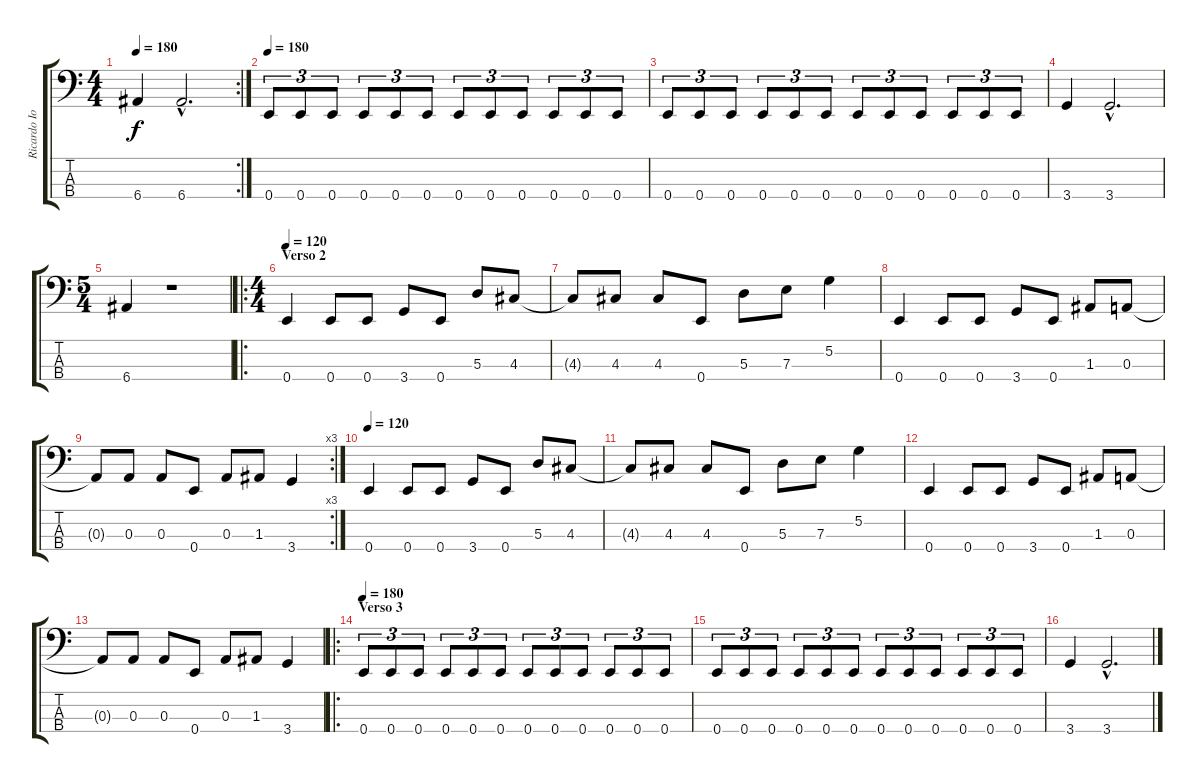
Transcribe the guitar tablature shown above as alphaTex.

\track ("Ricardo Iorio (bajo)" "Ricardo Io") {instrument electricbasspick}
\staff {score tabs}
\tuning (G2 D2 A1 E1) {hide}
\rc 2
\ts (4 4)
\tempo 180
\clef f4
\ks c
6.4.4{dy f} 6.4{hac}.2{d} |
\tempo 180
0.4.8{tu (3 2)} 0.4.8{tu (3 2)} 0.4.8{tu (3 2)} 0.4.8{tu (3 2)} 0.4.8{tu (3 2)} 0.4.8{tu (3 2)} 0.4.8{tu (3 2)} 0.4.8{tu (3 2)} 0.4.8{tu (3 2)} 0.4.8{tu (3 2)} 0.4.8{tu (3 2)} 0.4.8{tu (3 2)} |
0.4.8{tu (3 2)} 0.4.8{tu (3 2)} 0.4.8{tu (3 2)} 0.4.8{tu (3 2)} 0.4.8{tu (3 2)} 0.4.8{tu (3 2)} 0.4.8{tu (3 2)} 0.4.8{tu (3 2)} 0.4.8{tu (3 2)} 0.4.8{tu (3 2)} 0.4.8{tu (3 2)} 0.4.8{tu (3 2)} |
3.4.4 3.4{hac}.2{d} |
\ts (5 4)
6.4.4 r.1 |
\ro
\ts (4 4)
\section ("" "Verso 2")
\tempo 120
0.4.4 0.4.8 0.4.8 3.4.8 0.4.8 5.3.8 4.3.8 |
4.3{t}.8 4.3.8 4.3.8 0.4.8 5.3.8 7.3.8 5.2.4 |
0.4.4 0.4.8 0.4.8 3.4.8 0.4.8 1.3.8 0.3.8 |
\rc 3
0.3{t}.8 0.3.8 0.3.8 0.4.8 0.3.8 1.3.8 3.4.4 |
\tempo 120
0.4.4 0.4.8 0.4.8 3.4.8 0.4.8 5.3.8 4.3.8 |
4.3{t}.8 4.3.8 4.3.8 0.4.8 5.3.8 7.3.8 5.2.4 |
0.4.4 0.4.8 0.4.8 3.4.8 0.4.8 1.3.8 0.3.8 |
0.3{t}.8 0.3.8 0.3.8 0.4.8 0.3.8 1.3.8 3.4.4 |
\ro
\section ("" "Verso 3")
\tempo 180
0.4.8{tu (3 2)} 0.4.8{tu (3 2)} 0.4.8{tu (3 2)} 0.4.8{tu (3 2)} 0.4.8{tu (3 2)} 0.4.8{tu (3 2)} 0.4.8{tu (3 2)} 0.4.8{tu (3 2)} 0.4.8{tu (3 2)} 0.4.8{tu (3 2)} 0.4.8{tu (3 2)} 0.4.8{tu (3 2)} |
0.4.8{tu (3 2)} 0.4.8{tu (3 2)} 0.4.8{tu (3 2)} 0.4.8{tu (3 2)} 0.4.8{tu (3 2)} 0.4.8{tu (3 2)} 0.4.8{tu (3 2)} 0.4.8{tu (3 2)} 0.4.8{tu (3 2)} 0.4.8{tu (3 2)} 0.4.8{tu (3 2)} 0.4.8{tu (3 2)} |
3.4.4 3.4{hac}.2{d}
